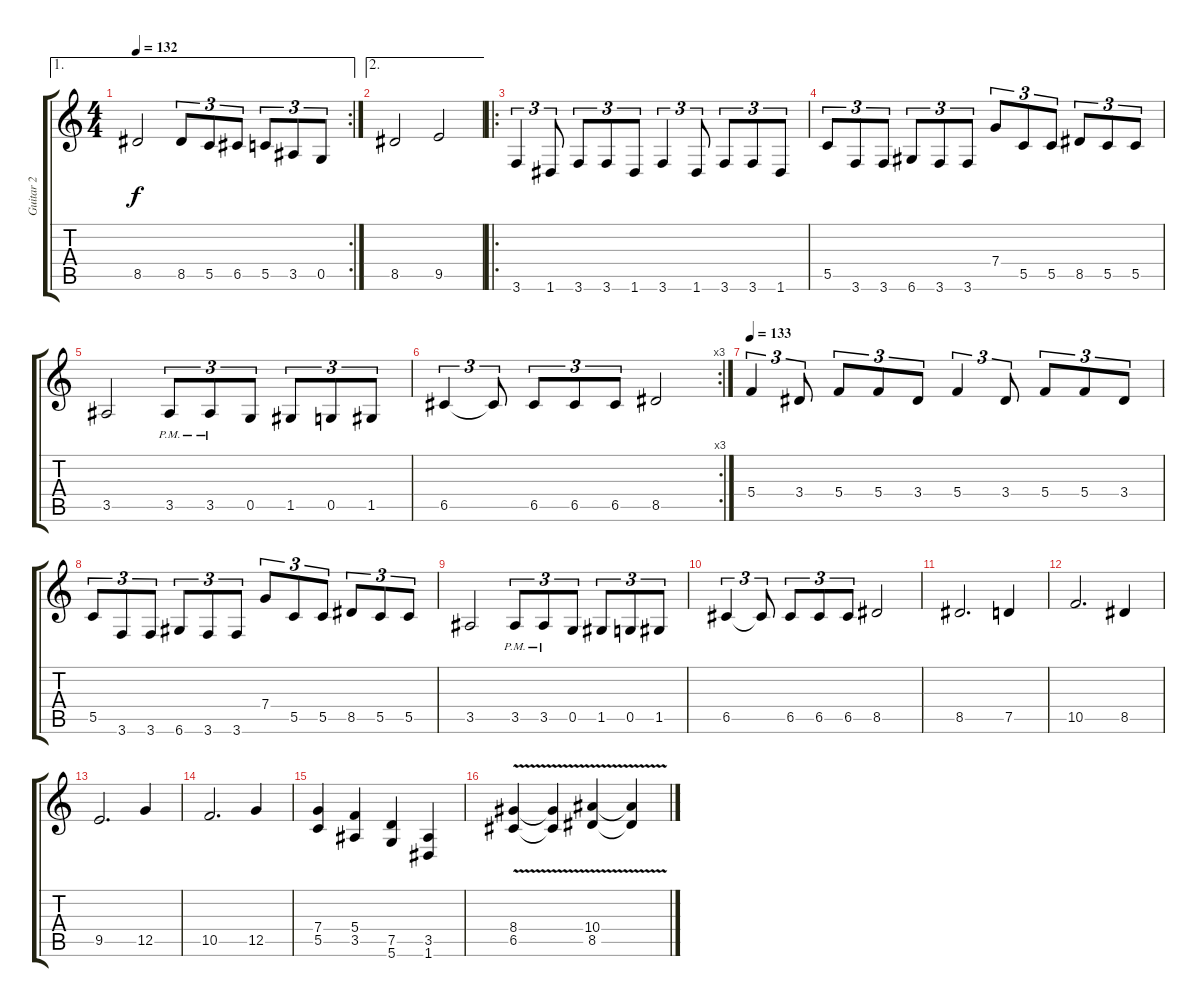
\track ("Guitar 2" "Guitar 2") {instrument distortionguitar}
\staff {score tabs}
\tuning (D4 A3 F3 C3 G2 D2) {hide}
\ae 1
\rc 2
\ts (4 4)
\tempo 132
\clef g2
\ks c
8.5.2{dy f} 8.5.8{tu (3 2)} 5.5.8{tu (3 2)} 6.5.8{tu (3 2)} 5.5.8{tu (3 2)} 3.5.8{tu (3 2)} 0.5.8{tu (3 2)} |
\ae 2
8.5.2 9.5.2 |
\ro
3.6.4{tu (3 2)} 1.6.8{tu (3 2)} 3.6.8{tu (3 2)} 3.6.8{tu (3 2)} 1.6.8{tu (3 2)} 3.6.4{tu (3 2)} 1.6.8{tu (3 2)} 3.6.8{tu (3 2)} 3.6.8{tu (3 2)} 1.6.8{tu (3 2)} |
5.5.8{tu (3 2)} 3.6.8{tu (3 2)} 3.6.8{tu (3 2)} 6.6.8{tu (3 2)} 3.6.8{tu (3 2)} 3.6.8{tu (3 2)} 7.4.8{tu (3 2)} 5.5.8{tu (3 2)} 5.5.8{tu (3 2)} 8.5.8{tu (3 2)} 5.5.8{tu (3 2)} 5.5.8{tu (3 2)} |
3.5.2 3.5{pm}.8{tu (3 2)} 3.5{pm}.8{tu (3 2)} 0.5.8{tu (3 2)} 1.5.8{tu (3 2)} 0.5.8{tu (3 2)} 1.5.8{tu (3 2)} |
\rc 3
6.5.4{tu (3 2)} 6.5{t}.8{tu (3 2)} 6.5.8{tu (3 2)} 6.5.8{tu (3 2)} 6.5.8{tu (3 2)} 8.5.2 |
\tempo 133
5.4.4{tu (3 2)} 3.4.8{tu (3 2)} 5.4.8{tu (3 2)} 5.4.8{tu (3 2)} 3.4.8{tu (3 2)} 5.4.4{tu (3 2)} 3.4.8{tu (3 2)} 5.4.8{tu (3 2)} 5.4.8{tu (3 2)} 3.4.8{tu (3 2)} |
5.5.8{tu (3 2)} 3.6.8{tu (3 2)} 3.6.8{tu (3 2)} 6.6.8{tu (3 2)} 3.6.8{tu (3 2)} 3.6.8{tu (3 2)} 7.4.8{tu (3 2)} 5.5.8{tu (3 2)} 5.5.8{tu (3 2)} 8.5.8{tu (3 2)} 5.5.8{tu (3 2)} 5.5.8{tu (3 2)} |
3.5.2 3.5{pm}.8{tu (3 2)} 3.5{pm}.8{tu (3 2)} 0.5.8{tu (3 2)} 1.5.8{tu (3 2)} 0.5.8{tu (3 2)} 1.5.8{tu (3 2)} |
6.5.4{tu (3 2)} 6.5{t}.8{tu (3 2)} 6.5.8{tu (3 2)} 6.5.8{tu (3 2)} 6.5.8{tu (3 2)} 8.5.2 |
8.5.2{d} 7.5.4 |
10.5.2{d} 8.5.4 |
9.5.2{d} 12.5.4 |
10.5.2{d} 12.5.4 |
(7.4 5.5).4 (5.4 3.5).4 (7.5 5.6).4 (3.5 1.6).4 |
(8.4 6.5{v}).4 (8.4{t} 6.5{v t}).4 (10.4 8.5{v}).4 (10.4{t} 8.5{v t}).4
